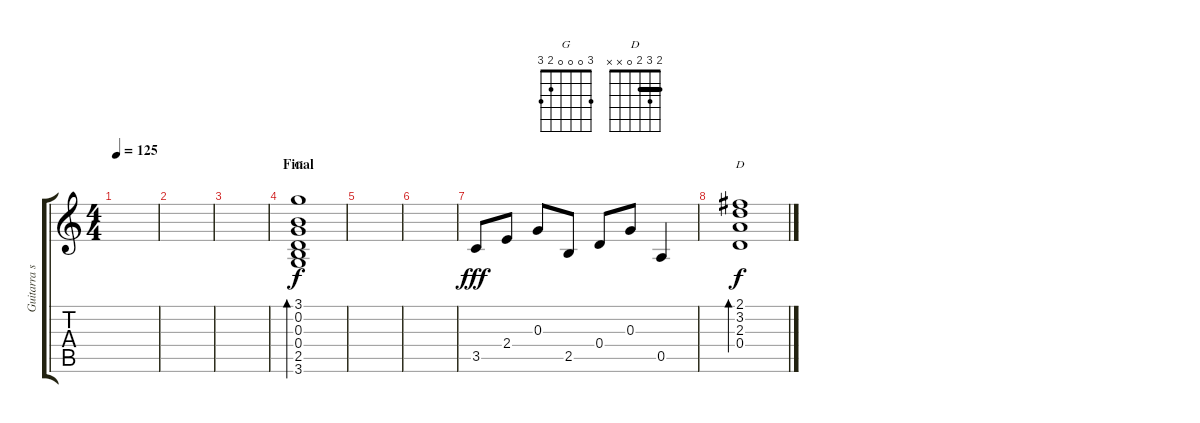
\track ("Guitarra solista" "Guitarra s") {instrument acousticguitarsteel}
\staff {score tabs}
\tuning (E4 B3 G3 D3 A2 E2) {hide}
\chord ("G" 3 0 0 0 2 3)
\chord ("D" 2 3 2 0 x x) {barre 2}
\ts (4 4)
\tempo 125
\clef g2
\ks c
|
|
|
\section ("" "Final")
(3.1 0.2 0.3 0.4 2.5 3.6).1{bd 30 ch "G"} |
|
|
3.5.8{dy fff} 2.4.8 0.3.8 2.5.8 0.4.8 0.3.8 0.5.4 |
(2.1 3.2 2.3 0.4).1{bd 240 ch "D" dy f}
